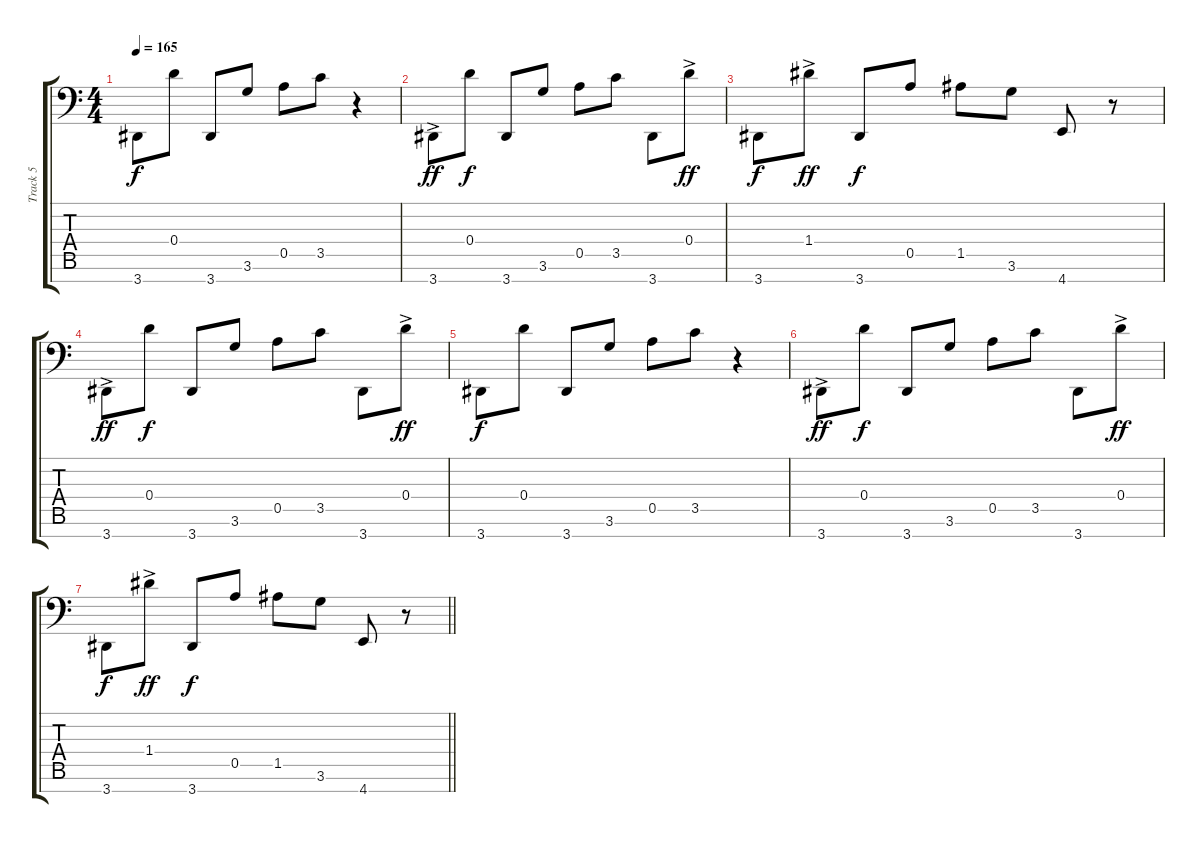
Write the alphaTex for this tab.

\track ("Track 5" "Track 5") {instrument overdrivenguitar}
\staff {score tabs}
\tuning (E4 B3 G3 D3 A2 E2 C-1) {hide}
\ts (4 4)
\tempo 165
\clef f4
\ks c
3.7.8{dy f} 0.4.8 3.7.8 3.6.8 0.5.8 3.5.8 r.4 |
3.7{ac}.8{dy ff} 0.4.8{dy f} 3.7.8 3.6.8 0.5.8 3.5.8 3.7.8 0.4{ac}.8{dy ff} |
3.7.8{dy f} 1.4{ac}.8{dy ff} 3.7.8{dy f} 0.5.8 1.5.8 3.6.8 4.7.8 r.8 |
3.7{ac}.8{dy ff} 0.4.8{dy f} 3.7.8 3.6.8 0.5.8 3.5.8 3.7.8 0.4{ac}.8{dy ff} |
3.7.8{dy f} 0.4.8 3.7.8 3.6.8 0.5.8 3.5.8 r.4 |
3.7{ac}.8{dy ff} 0.4.8{dy f} 3.7.8 3.6.8 0.5.8 3.5.8 3.7.8 0.4{ac}.8{dy ff} |
\barLineRight lightlight
3.7.8{dy f} 1.4{ac}.8{dy ff} 3.7.8{dy f} 0.5.8 1.5.8 3.6.8 4.7.8 r.8
